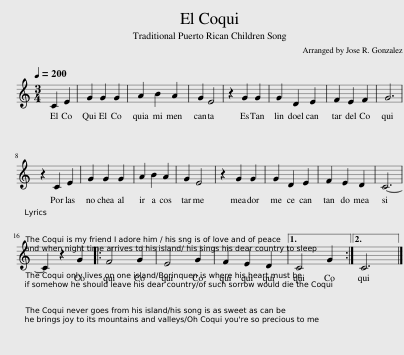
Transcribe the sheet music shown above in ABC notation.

X:1
L:1/8
Q:1/4=200
M:3/4
I:linebreak $
K:C
V:1 treble
V:1
 C2 E2 | G2 G2 G2 | A2 B2 A2 | G2 E4 | z2 G2 G2 | %5
 G2 D2 E2 | F2 E2 F2 | G6 |$ z2 C2 E2 | G2 G2 G2 | %10
 A2 B2 A2 | G2 E4 | z2 G2 G2 | G2 D2 E2 | F2 E2 D2 | %15
 C6- |$ C2 z2 G2 |: F4 G2 | E4 G2 | F2 E2 D2 |1 %20
 C4 G2 :|2 C6 |] %22
